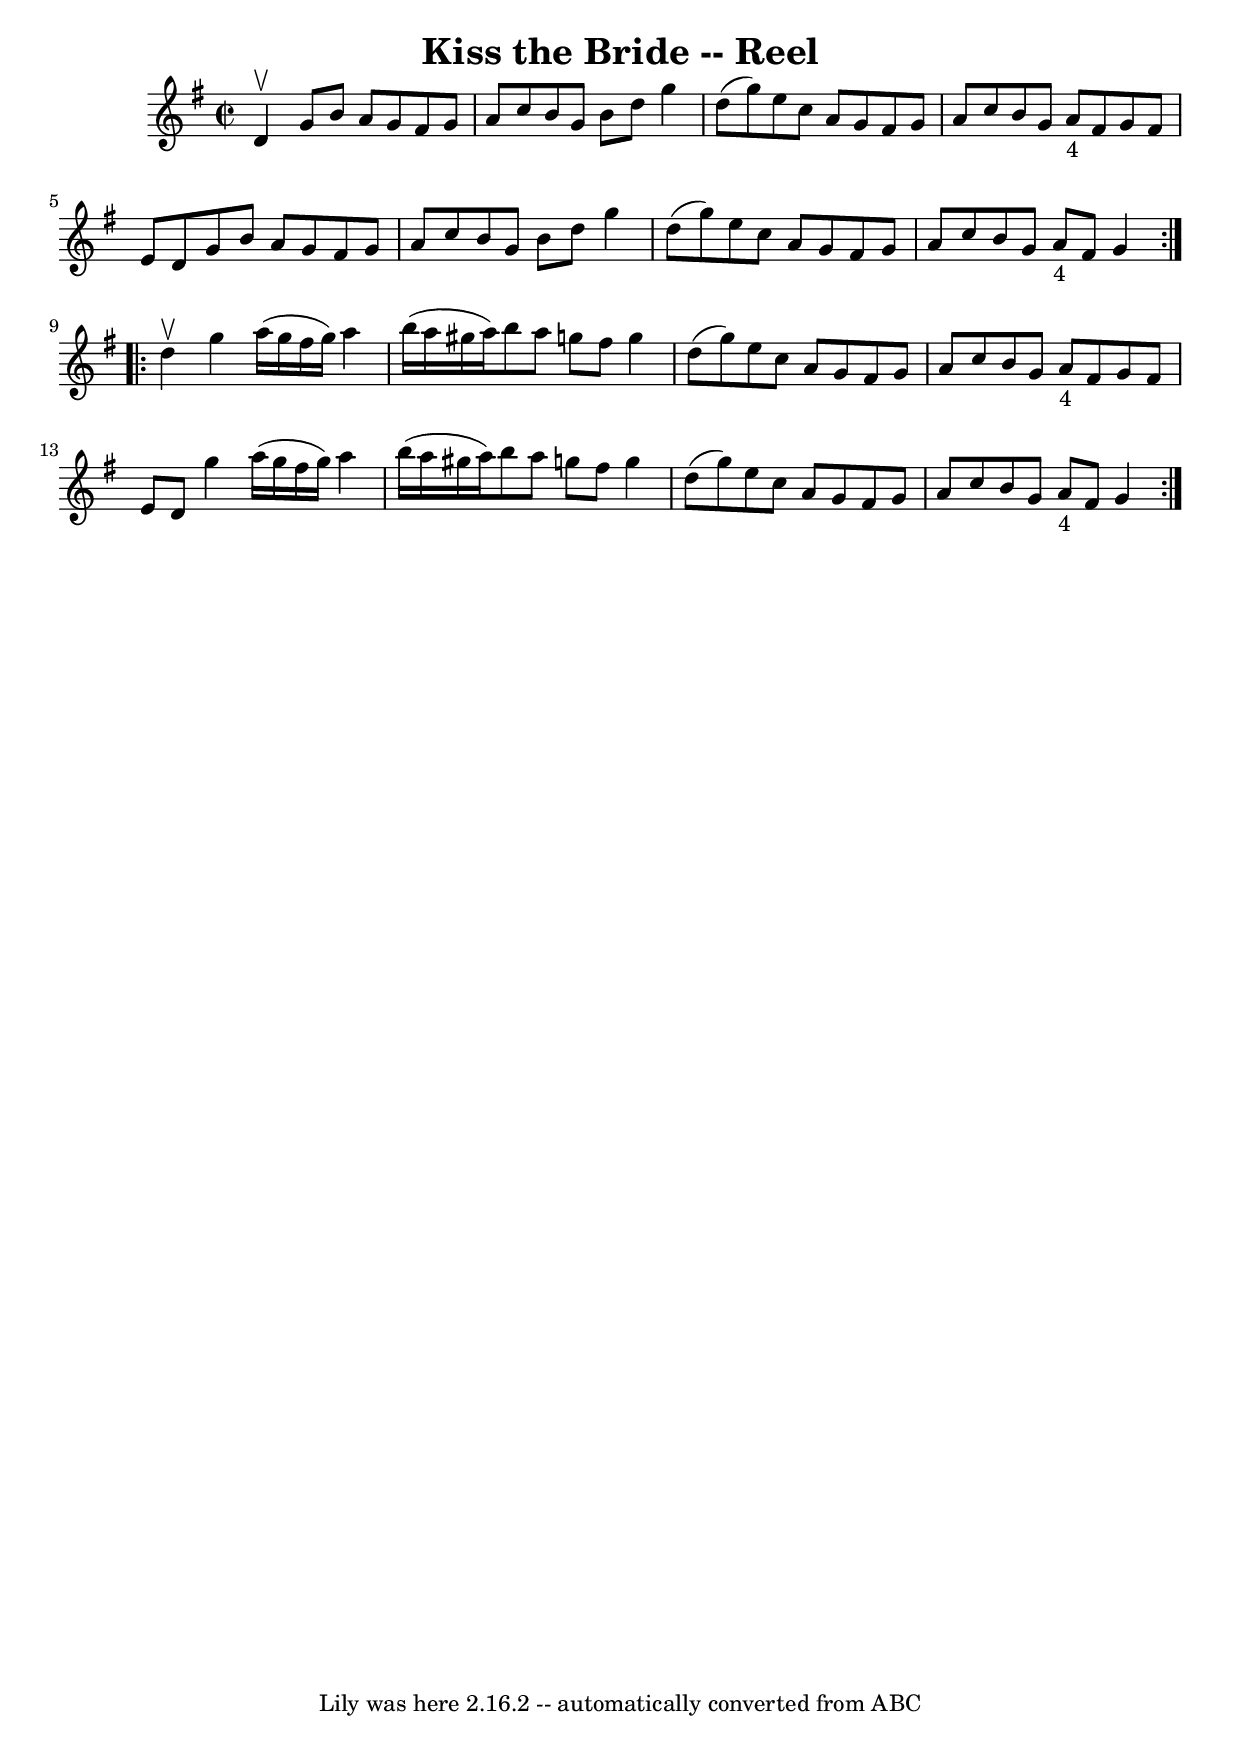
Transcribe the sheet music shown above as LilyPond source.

\version "2.16.2"
\include "Mammoth.ily"
\header {
  %% book = "Ryan's Mammoth Collection"
 crossRefNumber = "1"
 footnotes = "\\\\143"
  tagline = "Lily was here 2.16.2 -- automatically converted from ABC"
  title = "Kiss the Bride -- Reel"

}
voicedefault =  {



  \repeat volta 2 {

    \override Staff.TimeSignature #'style = #'C
    \time 2/2 
    \key g \major d'4^\upbow  |
 g'8 b'8 a'8 g'8 fis'8 g'8 a'8 c''8     |
 b'8 g'8 b'8 d''8 g''4 d''8 (g''8)    |
 e''8 c''8 a'8 g'8 fis'8 g'8 a'8 c''8     |
 b'8 g'8 a'8_"4" fis'8 g'8 fis'8 e'8 d'8     |
 g'8 b'8 a'8 g'8 fis'8 g'8 a'8 c''8   |
 b'8 g'8 b'8 d''8 g''4 d''8 (g''8)   |
 e''8 c''8 a'8 g'8 fis'8 g'8 a'8 c''8     |
 b'8    
 g'8 a'8_"4" fis'8 g'4    
  } 
  \repeat volta 2 { d''4^\upbow  |
    
 g''4 a''16 (g''16 fis''16 g''16) a''4 b''16 (a''16 gis''16 a''16)    |
 b''8 a''8 g''8 fis''8 g''4 d''8 (g''8)    |
 e''8 c''8 a'8 g'8 fis'8 g'8 a'8 c''8     |
 b'8 g'8 a'8_"4" fis'8 g'8 fis'8 e'8 d'8     |
 g''4 a''16 (g''16 fis''16 g''16) a''4 b''16 (a''16 gis''16 a''16)    |
 b''8 a''8 g''8 fis''8 g''4 d''8 (g''8)    |
 e''8 c''8 a'8 g'8 fis'8 g'8 a'8 c''8     |
 b'8 g'8 a'8_"4" fis'8 g'4 
    
  }   

}

\score{
  <<

    \context Staff="default"
    {
      \voicedefault 
      
    }

  >>
  \layout {
    
  }
  \midi {
  }

}
